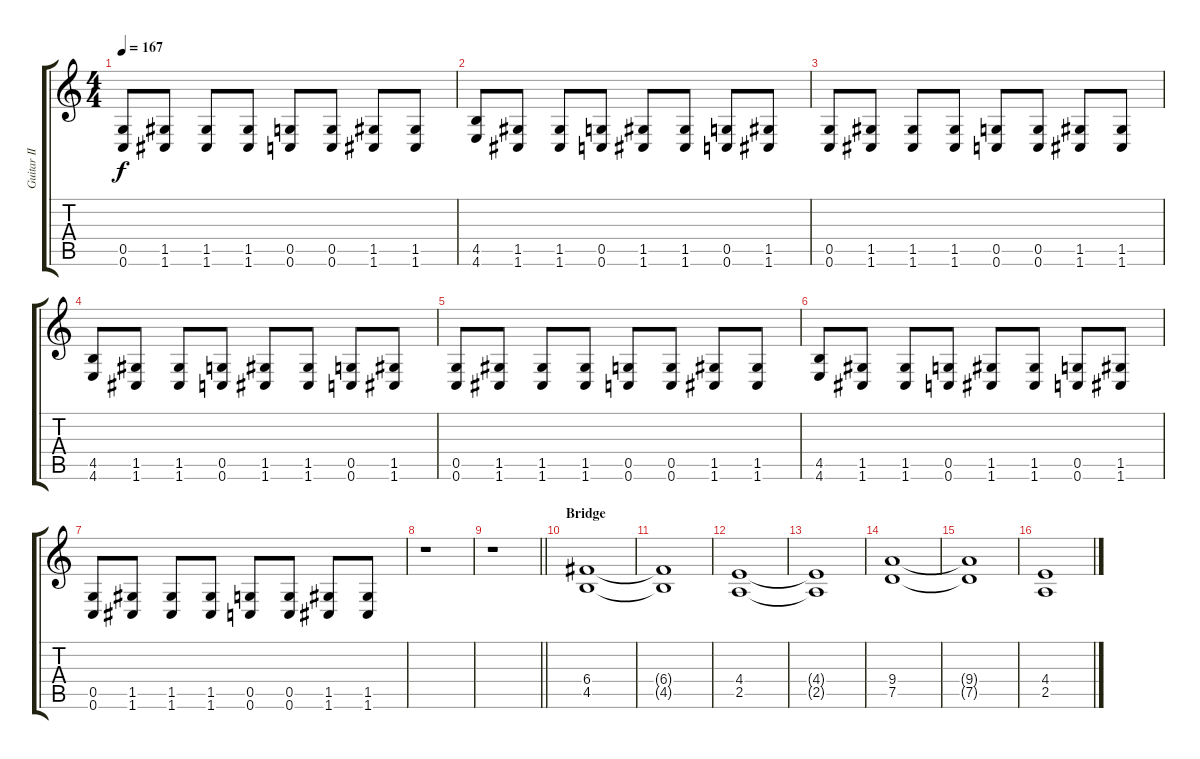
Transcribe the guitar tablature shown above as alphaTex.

\track ("Guitar II" "Guitar II") {instrument overdrivenguitar}
\staff {score tabs}
\tuning (D4 A3 F3 C3 G2 C2) {hide}
\ts (4 4)
\tempo 167
\clef g2
\ks c
(0.5 0.6).8{dy f} (1.5 1.6).8 (1.5 1.6).8 (1.5 1.6).8 (0.5 0.6).8 (0.5 0.6).8 (1.5 1.6).8 (1.5 1.6).8 |
(4.5 4.6).8 (1.5 1.6).8 (1.5 1.6).8 (0.5 0.6).8 (1.5 1.6).8 (1.5 1.6).8 (0.5 0.6).8 (1.5 1.6).8 |
(0.5 0.6).8 (1.5 1.6).8 (1.5 1.6).8 (1.5 1.6).8 (0.5 0.6).8 (0.5 0.6).8 (1.5 1.6).8 (1.5 1.6).8 |
(4.5 4.6).8 (1.5 1.6).8 (1.5 1.6).8 (0.5 0.6).8 (1.5 1.6).8 (1.5 1.6).8 (0.5 0.6).8 (1.5 1.6).8 |
(0.5 0.6).8 (1.5 1.6).8 (1.5 1.6).8 (1.5 1.6).8 (0.5 0.6).8 (0.5 0.6).8 (1.5 1.6).8 (1.5 1.6).8 |
(4.5 4.6).8 (1.5 1.6).8 (1.5 1.6).8 (0.5 0.6).8 (1.5 1.6).8 (1.5 1.6).8 (0.5 0.6).8 (1.5 1.6).8 |
(0.5 0.6).8 (1.5 1.6).8 (1.5 1.6).8 (1.5 1.6).8 (0.5 0.6).8 (0.5 0.6).8 (1.5 1.6).8 (1.5 1.6).8 |
r.1 |
\barLineRight lightlight
r.1 |
\section ("" "Bridge")
(6.4 4.5).1 |
(6.4{t} 4.5{t}).1 |
(4.4 2.5).1 |
(4.4{t} 2.5{t}).1 |
(9.4 7.5).1 |
(9.4{t} 7.5{t}).1 |
(4.4 2.5).1
